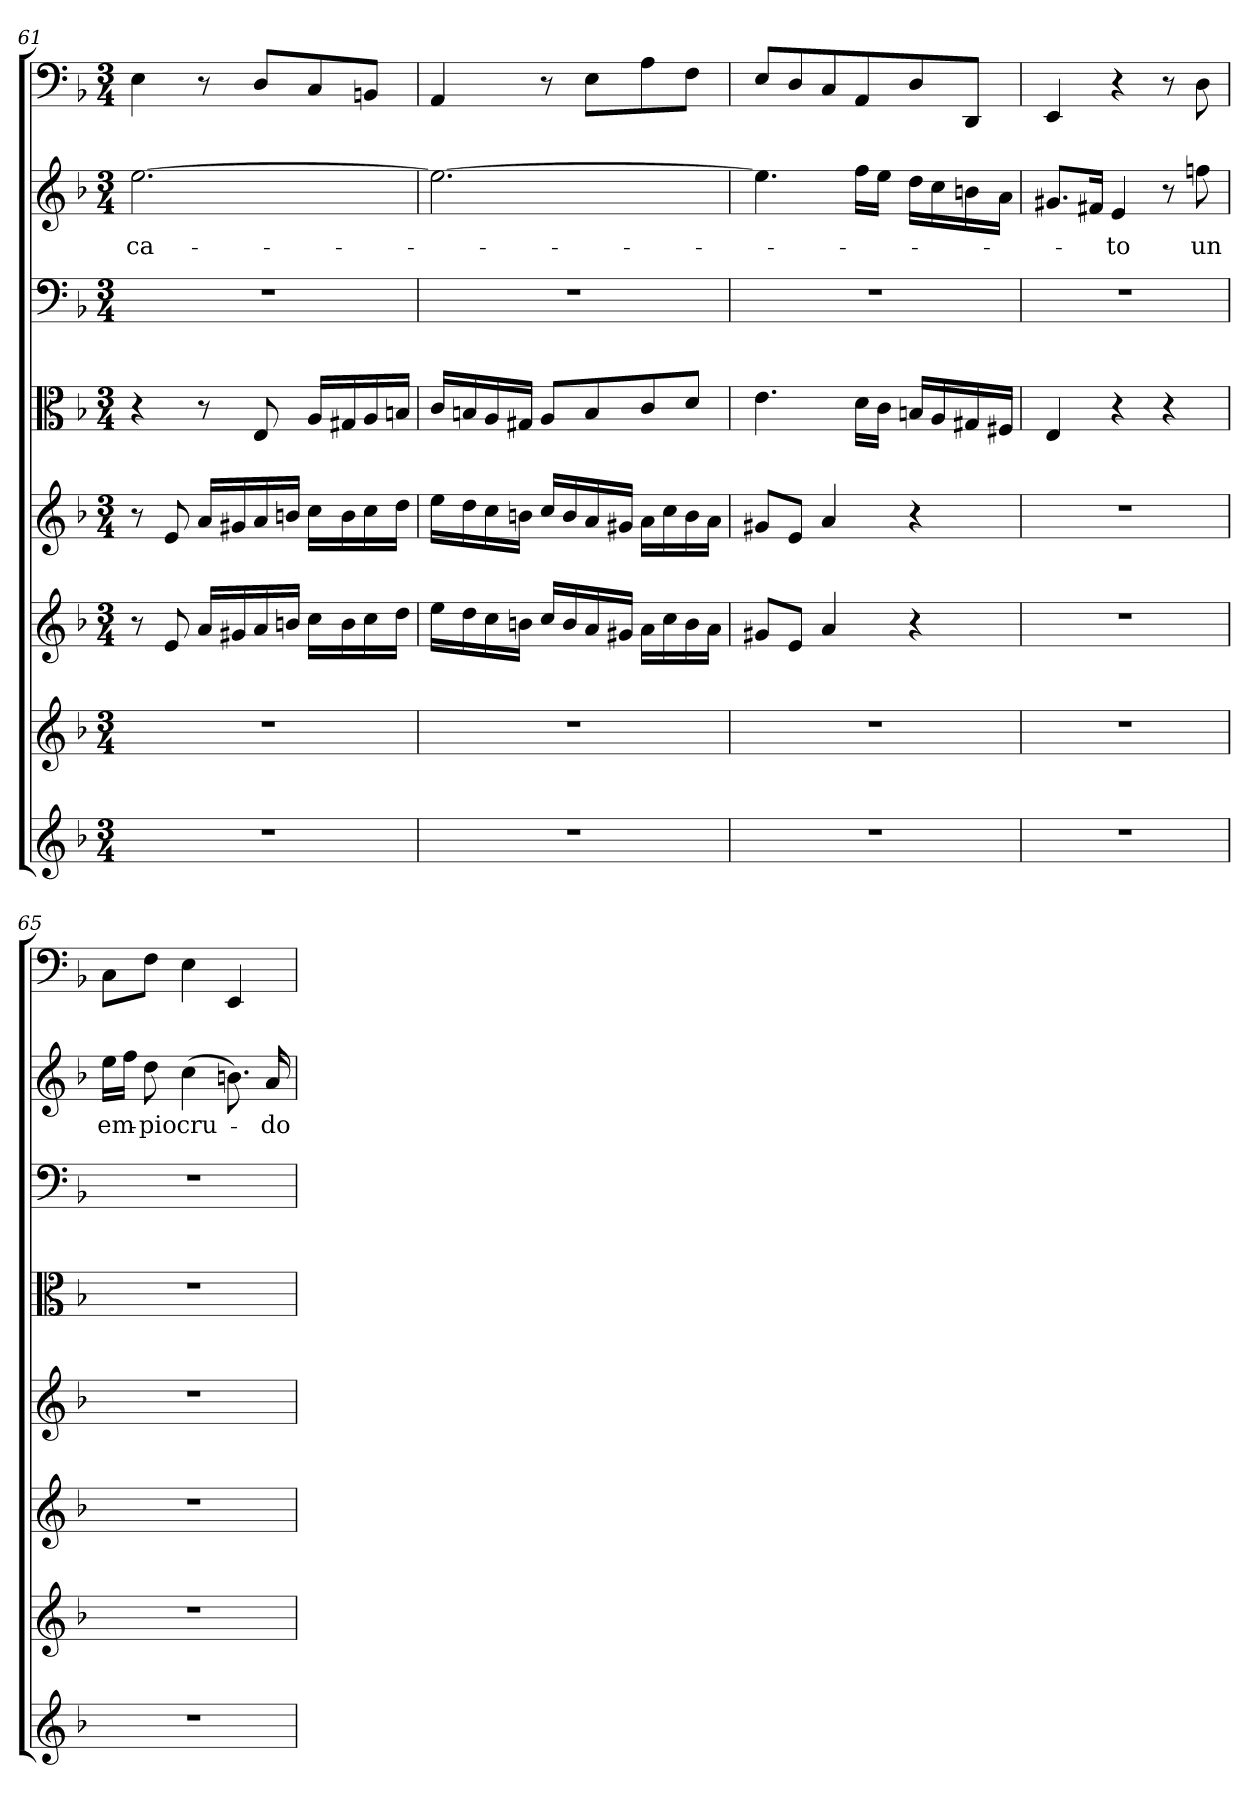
**kern	**kern	**kern	**kern	**kern	**kern	**kern	**text	**kern
*part8	*part7	*part6	*part5	*part4	*part3	*part2	*part2	*part1
*staff8	*staff7	*staff6	*staff5	*staff4	*staff3	*staff2	*staff2	*staff1
*clefG2	*clefG2	*clefG2	*clefG2	*clefC3	*clefF4	*clefG2	*	*clefF4
*k[b-]	*k[b-]	*k[b-]	*k[b-]	*k[b-]	*k[b-]	*k[b-]	*	*k[b-]
*F:	*F:	*F:	*F:	*F:	*F:	*F:	*	*F:
*M3/4	*M3/4	*M3/4	*M3/4	*M3/4	*M3/4	*M3/4	*	*M3/4
=61	=61	=61	=61	=61	=61	=61	=61	=61
2.r	2.r	8r	8r	4r	2.r	[2.ee\	-ca-	4E\
.	.	8e/	8e/	.	.	.	.	.
.	.	16a/LL	16a/LL	8r	.	.	.	8r
.	.	16g#X/	16g#X/	.	.	.	.	.
.	.	16a/	16a/	8E/	.	.	.	8D/L
.	.	16bn/JJ	16bn/JJ	.	.	.	.	.
.	.	16cc\LL	16cc\LL	16A/LL	.	.	.	8C/
.	.	16b\	16b\	16G#X/	.	.	.	.
.	.	16cc\	16cc\	16A/	.	.	.	8BBn/J
.	.	16dd\JJ	16dd\JJ	16Bn/JJ	.	.	.	.
=62	=62	=62	=62	=62	=62	=62	=62	=62
2.r	2.r	16ee\LL	16ee\LL	16c/LL	2.r	2.ee\_	.	4AA/
.	.	16dd\	16dd\	16Bn/	.	.	.	.
.	.	16cc\	16cc\	16A/	.	.	.	.
.	.	16bn\JJ	16bn\JJ	16G#X/JJ	.	.	.	.
.	.	16cc/LL	16cc/LL	8A/L	.	.	.	8r
.	.	16b/	16b/	.	.	.	.	.
.	.	16a/	16a/	8B/	.	.	.	8E\L
.	.	16g#X/JJ	16g#X/JJ	.	.	.	.	.
.	.	16a\LL	16a\LL	8c/	.	.	.	8A\
.	.	16cc\	16cc\	.	.	.	.	.
.	.	16b\	16b\	8d/J	.	.	.	8F\J
.	.	16a\JJ	16a\JJ	.	.	.	.	.
=63	=63	=63	=63	=63	=63	=63	=63	=63
2.r	2.r	8g#X/L	8g#X/L	4.e\	2.r	4.ee\]	.	8E/L
.	.	8e/J	8e/J	.	.	.	.	8D/
.	.	4a/	4a/	.	.	.	.	8C/
.	.	.	.	16d\LL	.	16ff\LL	.	8AA/
.	.	.	.	16c\JJ	.	16ee\JJ	.	.
.	.	4r	4r	16Bn/LL	.	16dd\LL	.	8D/
.	.	.	.	16A/	.	16cc\	.	.
.	.	.	.	16G#X/	.	16bn\	.	8DD/J
.	.	.	.	16F#X/JJ	.	16a\JJ	.	.
=64	=64	=64	=64	=64	=64	=64	=64	=64
2.r	2.r	2.r	2.r	4E/	2.r	8.g#X/L	.	4EE/
.	.	.	.	.	.	16f#X/Jk	.	.
.	.	.	.	4r	.	4e/	-to	4r
.	.	.	.	4r	.	8r	.	8r
.	.	.	.	.	.	8ffn\	un	8D\
=65	=65	=65	=65	=65	=65	=65	=65	=65
2.r	2.r	2.r	2.r	2.r	2.r	16ee\LL	em-	8C\L
.	.	.	.	.	.	16ff\JJ	.	.
.	.	.	.	.	.	8dd\	-pio	8F\J
.	.	.	.	.	.	(4cc\	cru-	4E\
.	.	.	.	.	.	8.bn\)	.	4EE/
.	.	.	.	.	.	16a/	-do	.
=	=	=	=	=	=	=	=	=
*-	*-	*-	*-	*-	*-	*-	*-	*-
